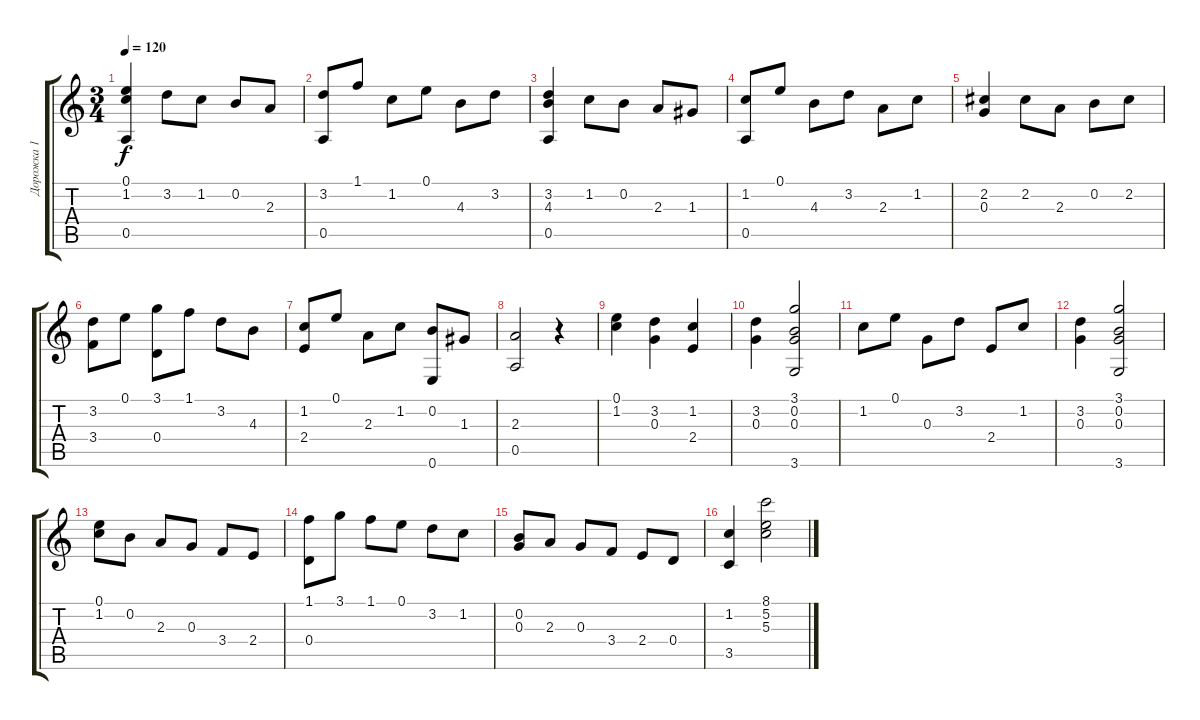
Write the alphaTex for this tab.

\track ("Дорожка 1" "Дорожка 1") {instrument acousticguitarnylon}
\staff {score tabs}
\tuning (E4 B3 G3 D3 A2 E2) {hide}
\ts (3 4)
\tempo 120
\clef g2
\ks c
(0.1 1.2 0.5).4{dy f} 3.2.8 1.2.8 0.2.8 2.3.8 |
(3.2 0.5).8 1.1.8 1.2.8 0.1.8 4.3.8 3.2.8 |
(3.2 4.3 0.5).4 1.2.8 0.2.8 2.3.8 1.3.8 |
(1.2 0.5).8 0.1.8 4.3.8 3.2.8 2.3.8 1.2.8 |
(2.2 0.3).4 2.2.8 2.3.8 0.2.8 2.2.8 |
(3.2 3.4).8 0.1.8 (3.1 0.4).8 1.1.8 3.2.8 4.3.8 |
(1.2 2.4).8 0.1.8 2.3.8 1.2.8 (0.2 0.6).8 1.3.8 |
(2.3 0.5).2 r.4 |
(0.1 1.2).4 (3.2 0.3).4 (1.2 2.4).4 |
(3.2 0.3).4 (3.1 0.2 0.3 3.6).2 |
1.2.8 0.1.8 0.3.8 3.2.8 2.4.8 1.2.8 |
(3.2 0.3).4 (3.1 0.2 0.3 3.6).2 |
(0.1 1.2).8 0.2.8 2.3.8 0.3.8 3.4.8 2.4.8 |
(1.1 0.4).8 3.1.8 1.1.8 0.1.8 3.2.8 1.2.8 |
(0.2 0.3).8 2.3.8 0.3.8 3.4.8 2.4.8 0.4.8 |
(1.2 3.5).4 (8.1 5.2 5.3).2
